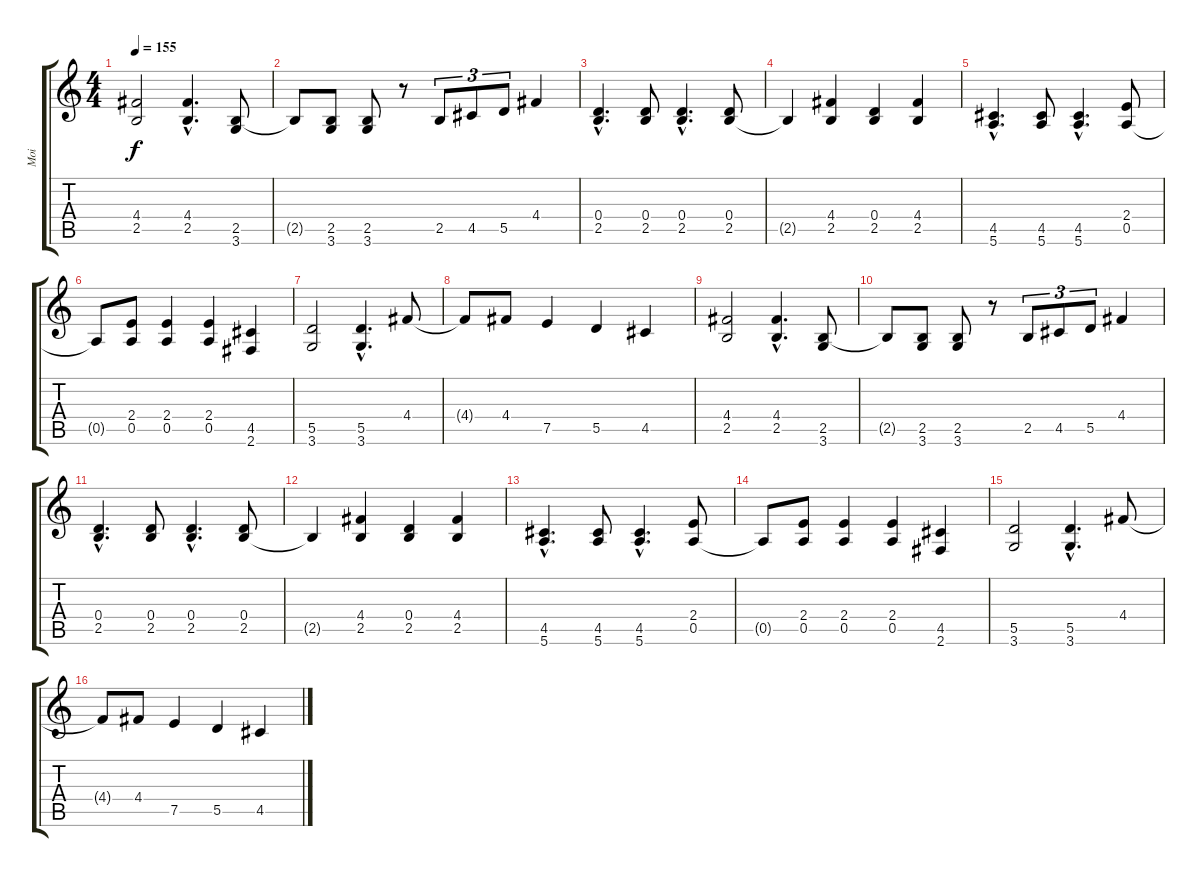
\track ("Moi" "Moi") {instrument distortionguitar}
\staff {score tabs}
\tuning (E4 B3 G3 D3 A2 E2) {hide}
\ts (4 4)
\tempo 155
\clef g2
\ks c
(4.4 2.5).2{dy f} (4.4{hac} 2.5{hac}).4{d} (2.5 3.6).8 |
2.5{t}.8 (2.5 3.6).8 (2.5 3.6).8 r.8 2.5.8{tu (3 2)} 4.5.8{tu (3 2)} 5.5.8{tu (3 2)} 4.4.4 |
(0.4{hac} 2.5{hac}).4{d} (0.4 2.5).8 (0.4{hac} 2.5{hac}).4{d} (0.4 2.5).8 |
2.5{t}.4 (4.4 2.5).4 (0.4 2.5).4 (4.4 2.5).4 |
(4.5{hac} 5.6{hac}).4{d} (4.5 5.6).8 (4.5{hac} 5.6{hac}).4{d} (2.4 0.5).8 |
0.5{t}.8 (2.4 0.5).8 (2.4 0.5).4 (2.4 0.5).4 (4.5 2.6).4 |
(5.5 3.6).2 (5.5{hac} 3.6{hac}).4{d} 4.4.8 |
4.4{t}.8 4.4.8 7.5.4 5.5.4 4.5.4 |
(4.4 2.5).2 (4.4{hac} 2.5{hac}).4{d} (2.5 3.6).8 |
2.5{t}.8 (2.5 3.6).8 (2.5 3.6).8 r.8 2.5.8{tu (3 2)} 4.5.8{tu (3 2)} 5.5.8{tu (3 2)} 4.4.4 |
(0.4{hac} 2.5{hac}).4{d} (0.4 2.5).8 (0.4{hac} 2.5{hac}).4{d} (0.4 2.5).8 |
2.5{t}.4 (4.4 2.5).4 (0.4 2.5).4 (4.4 2.5).4 |
(4.5{hac} 5.6{hac}).4{d} (4.5 5.6).8 (4.5{hac} 5.6{hac}).4{d} (2.4 0.5).8 |
0.5{t}.8 (2.4 0.5).8 (2.4 0.5).4 (2.4 0.5).4 (4.5 2.6).4 |
(5.5 3.6).2 (5.5{hac} 3.6{hac}).4{d} 4.4.8 |
4.4{t}.8 4.4.8 7.5.4 5.5.4 4.5.4
